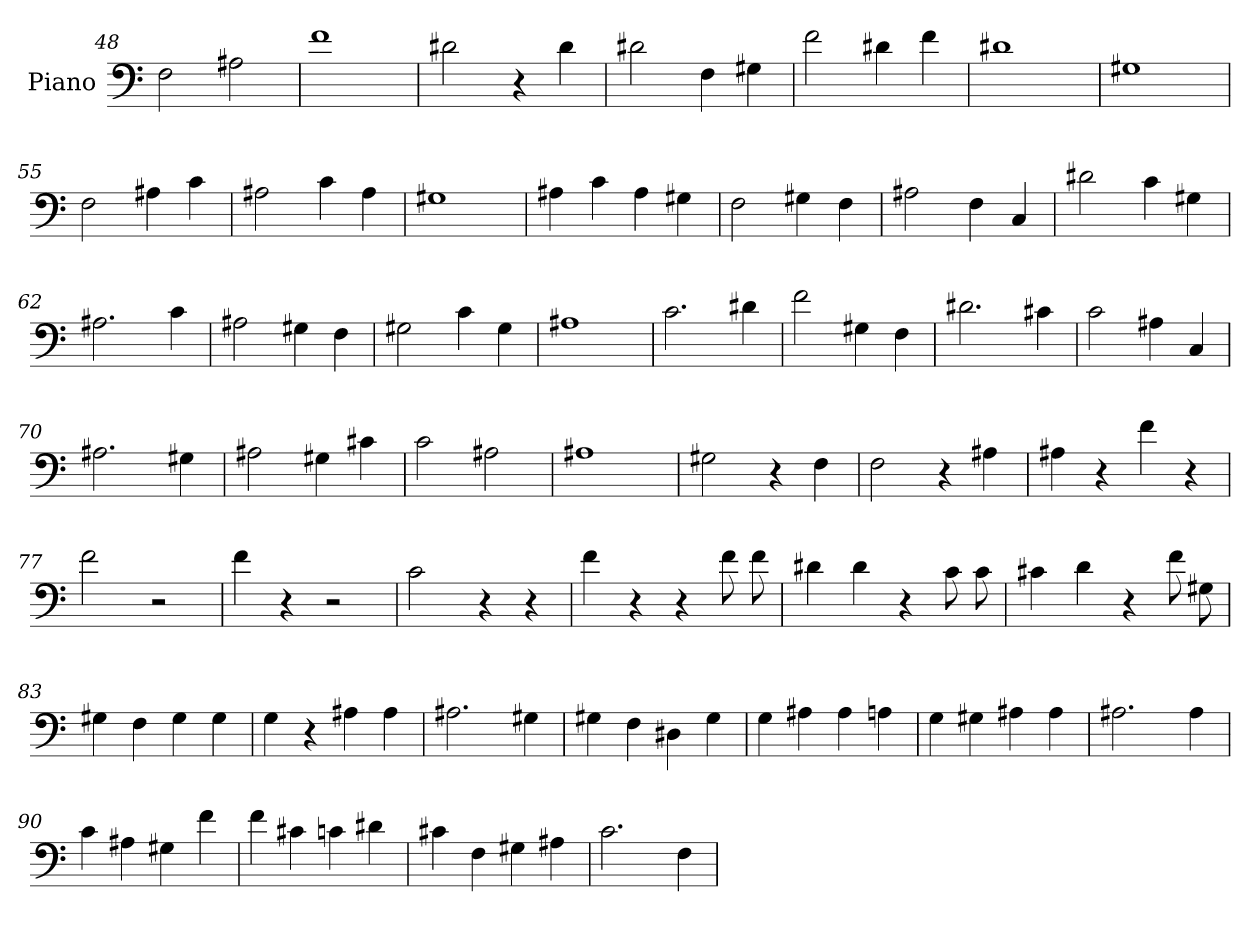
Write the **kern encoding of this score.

**kern
*part1
*staff1
*I"Piano
*I'Pno.
=48
2F
2A#
=49
1f
=50
2d#
4r
4d#
=51
2d#
4F
4G#
=52
2f
4d#
4f
=53
1d#
=54
1G#
=55
2F
4A#
4c
=56
2A#
4c
4A#
=57
1G#
=58
4A#
4c
4A#
4G#
=59
2F
4G#
4F
=60
2A#
4F
4C
=61
2d#
4c
4G#
=62
2.A#
4c
=63
2A#
4G#
4F
=64
2G#
4c
4G#
=65
1A#
=66
2.c
4d#
=67
2f
4G#
4F
=68
2.d#
4c#
=69
2c
4A#
4C
=70
2.A#
4G#
=71
2A#
4G#
4c#
=72
2c
2A#
=73
1A#
=74
2G#
4r
4F
=75
2F
4r
4A#
=76
4A#
4r
4f
4r
=77
2f
2r
=78
4f
4r
2r
=79
2c
4r
4r
=80
4f
4r
4r
8f
8f
=81
4d#
4d#
4r
8c
8c
=82
4c#
4d
4r
8f
8G#
=83
4G#
4F
4G#
4G#
=84
4G
4r
4A#
4A#
=85
2.A#
4G#
=86
4G#
4F
4D#
4G#
=87
4G
4A#
4A#
4A
=88
4G
4G#
4A#
4A#
=89
2.A#
4A#
=90
4c
4A#
4G#
4f
=91
4f
4c#
4c
4d#
=92
4c#
4F
4G#
4A#
=93
2.c
4F
=
*-
